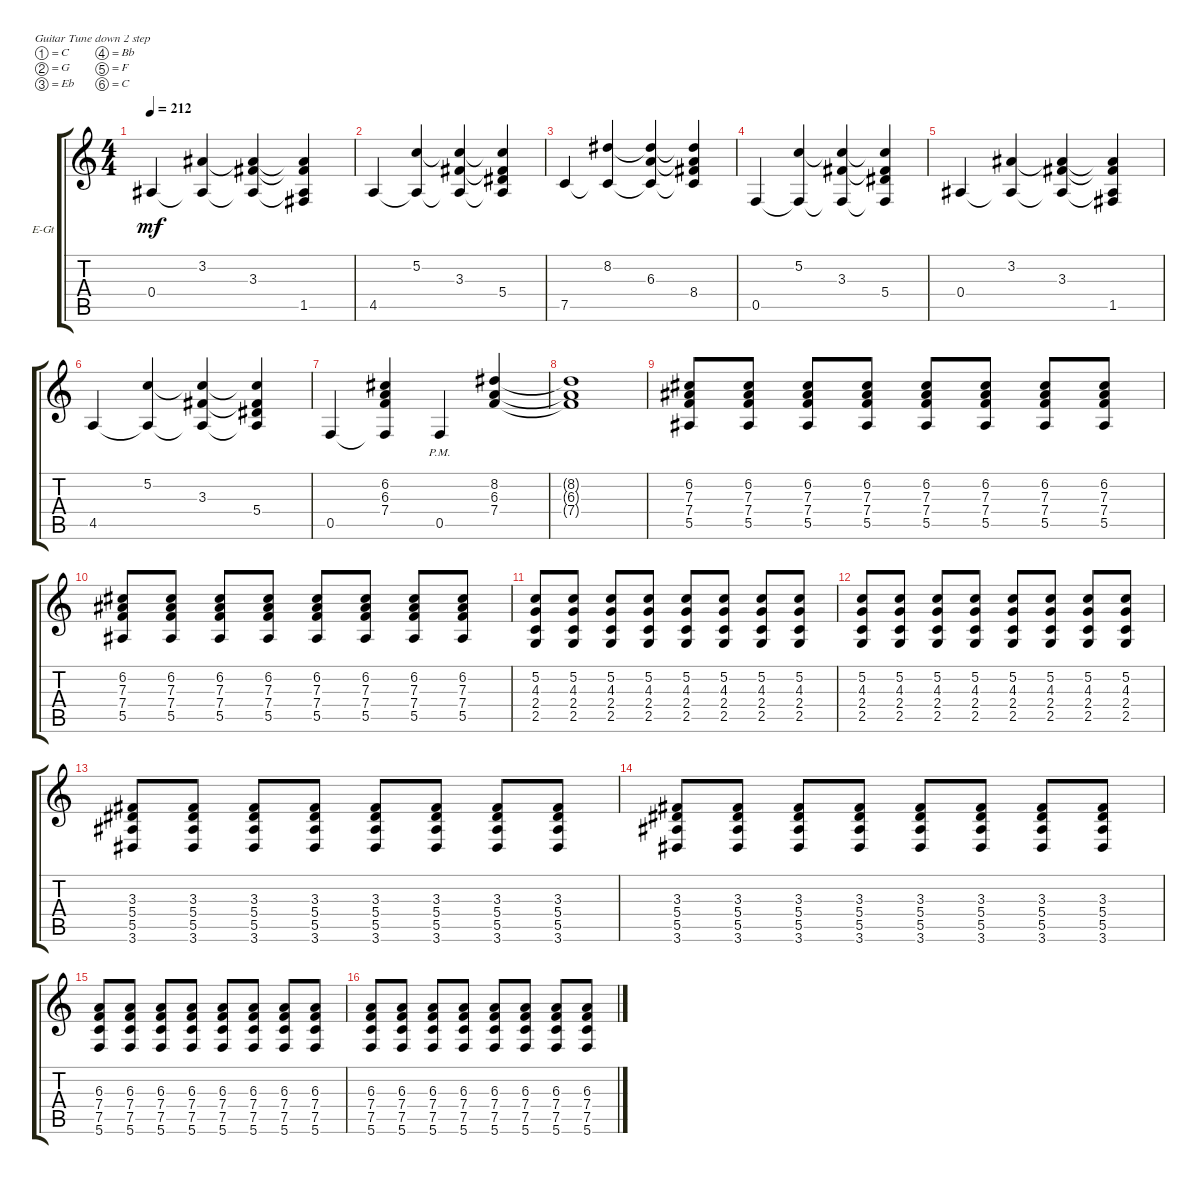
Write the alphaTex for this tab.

\defaultSystemsLayout 4
\bracketExtendMode groupsimilarinstruments
\firstSystemTrackNameOrientation horizontal
\otherSystemsTrackNameOrientation horizontal
\track ("Knight Rhythm" "E-Gt") {instrument overdrivenguitar}
\staff {score tabs}
\tuning (C4 G3 Eb3 Bb2 F2 C2)
\ts (4 4)
\tempo 212
\clef g2
\ks c
0.4.4{dy mf} (3.2 0.4{t}).4 (3.3 3.2{t} 0.4{t}).4 (1.5 3.3{t} 3.2{t} 0.4{t}).4 |
4.5.4 (5.2 4.5{t}).4 (3.3 5.2{t} 4.5{t}).4 (5.4 3.3{t} 5.2{t} 4.5{t}).4 |
7.5.4 (8.2 7.5{t}).4 (6.3 8.2{t} 7.5{t}).4 (8.4 8.2{t} 6.3{t} 7.5{t}).4 |
0.5.4 (5.2 0.5{t}).4 (3.3 5.2{t} 0.5{t}).4 (5.4 3.3{t} 5.2{t} 0.5{t}).4 |
0.4.4 (3.2 0.4{t}).4 (3.3 3.2{t} 0.4{t}).4 (1.5 3.3{t} 3.2{t} 0.4{t}).4 |
4.5.4 (5.2 4.5{t}).4 (3.3 5.2{t} 4.5{t}).4 (5.4 3.3{t} 5.2{t} 4.5{t}).4 |
0.5.4 (6.3 0.5{t} 6.2 7.4).4 0.5{pm}.4 (8.2 6.3 7.4).4 |
(6.3{t} 8.2{t} 7.4{t}).1 |
(5.5 7.4 7.3 6.2).8 (5.5 7.4 7.3 6.2).8 (5.5 7.4 7.3 6.2).8 (5.5 7.4 7.3 6.2).8 (5.5 7.4 7.3 6.2).8 (5.5 7.4 7.3 6.2).8 (5.5 7.4 7.3 6.2).8 (5.5 7.4 7.3 6.2).8 |
(5.5 7.4 7.3 6.2).8 (5.5 7.4 7.3 6.2).8 (5.5 7.4 7.3 6.2).8 (5.5 7.4 7.3 6.2).8 (5.5 7.4 7.3 6.2).8 (5.5 7.4 7.3 6.2).8 (5.5 7.4 7.3 6.2).8 (5.5 7.4 7.3 6.2).8 |
(2.5 2.4 4.3 5.2).8 (2.5 2.4 4.3 5.2).8 (2.5 2.4 4.3 5.2).8 (2.5 2.4 4.3 5.2).8 (2.5 2.4 4.3 5.2).8 (2.5 2.4 4.3 5.2).8 (2.5 2.4 4.3 5.2).8 (2.5 2.4 4.3 5.2).8 |
(2.5 2.4 4.3 5.2).8 (2.5 2.4 4.3 5.2).8 (2.5 2.4 4.3 5.2).8 (2.5 2.4 4.3 5.2).8 (2.5 2.4 4.3 5.2).8 (2.5 2.4 4.3 5.2).8 (2.5 2.4 4.3 5.2).8 (2.5 2.4 4.3 5.2).8 |
(3.6 5.5 5.4 3.3).8 (3.6 5.5 5.4 3.3).8 (3.6 5.5 5.4 3.3).8 (3.6 5.5 5.4 3.3).8 (3.6 5.5 5.4 3.3).8 (3.6 5.5 5.4 3.3).8 (3.6 5.5 5.4 3.3).8 (3.3 5.4 5.5 3.6).8 |
(3.6 5.5 5.4 3.3).8 (3.6 5.5 5.4 3.3).8 (3.6 5.5 5.4 3.3).8 (3.6 5.5 5.4 3.3).8 (3.6 5.5 5.4 3.3).8 (3.6 5.5 5.4 3.3).8 (3.6 5.5 5.4 3.3).8 (3.6 5.5 5.4 3.3).8 |
(6.3 7.4 7.5 5.6).8 (6.3 7.4 7.5 5.6).8 (6.3 7.4 7.5 5.6).8 (6.3 7.4 7.5 5.6).8 (6.3 7.4 7.5 5.6).8 (6.3 7.4 7.5 5.6).8 (6.3 7.4 7.5 5.6).8 (6.3 7.4 7.5 5.6).8 |
(6.3 7.4 7.5 5.6).8 (6.3 7.4 7.5 5.6).8 (6.3 7.4 7.5 5.6).8 (6.3 7.4 7.5 5.6).8 (6.3 7.4 7.5 5.6).8 (6.3 7.4 7.5 5.6).8 (6.3 7.4 7.5 5.6).8 (6.3 7.4 7.5 5.6).8
